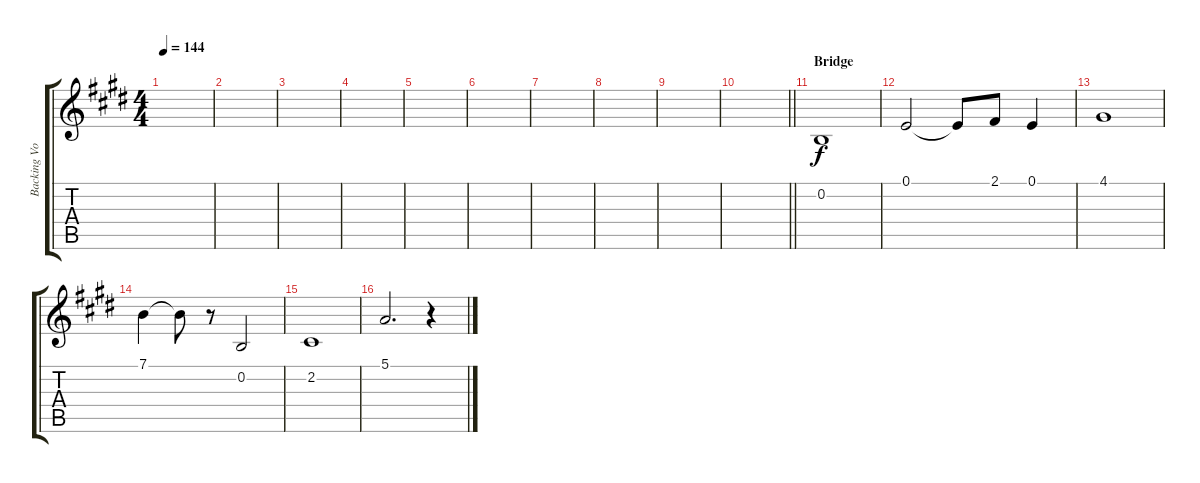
\track ("Backing Vocals" "Backing Vo") {instrument lead3calliope}
\staff {score tabs}
\tuning (E4 B3 G3 D3 A2 E2) {hide}
\ts (4 4)
\tempo 144
\clef g2
\ks e
|
|
|
|
|
|
|
|
|
\barLineRight lightlight
|
\section ("" "Bridge")
0.2.1{dy f} |
0.1.2 0.1{t}.8 2.1.8 0.1.4 |
4.1.1 |
7.1.4 7.1{t}.8 r.8 0.2.2 |
2.2.1 |
5.1.2{d} r.4
